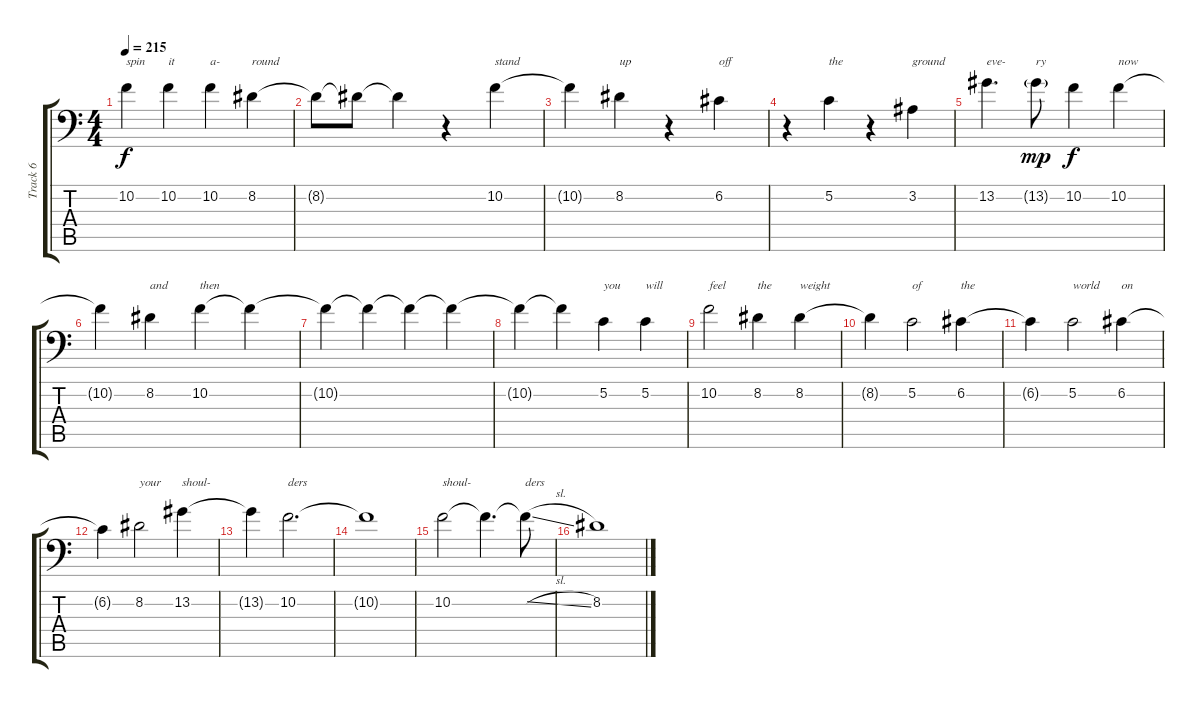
\track ("Track 6" "Track 6") {instrument bassoon}
\staff {score tabs}
\tuning (C4 G3 Eb3 Bb2 F2 Bb1) {hide}
\ts (4 4)
\tempo 215
\clef f4
\ks c
10.2.4{txt "spin" dy f} 10.2.4{txt "it"} 10.2.4{txt "a-"} 8.2.4{txt "round"} |
8.2{t}.8 8.2{t}.8 8.2{t}.4 r.4 10.2.4{txt "stand"} |
10.2{t}.4 8.2.4{txt "up"} r.4 6.2.4{txt "off"} |
r.4 5.2.4{txt "the"} r.4 3.2.4{txt "ground"} |
13.2.4{d txt "eve-"} 13.2{g}.8{txt "ry" dy mp} 10.2.4{dy f} 10.2.4{txt "now"} |
10.2{t}.4 8.2.4{txt "and"} 10.2.4{txt "then"} 10.2{t}.4 |
10.2{t}.4 10.2{t}.4 10.2{t}.4 10.2{t}.4 |
10.2{t}.4 10.2{t}.4 5.2.4{txt "you"} 5.2.4{txt "will"} |
10.2.2{txt "feel"} 8.2.4{txt "the"} 8.2.4{txt "weight"} |
8.2{t}.4 5.2.2{txt "of"} 6.2.4{txt "the"} |
6.2{t}.4 5.2.2{txt "world"} 6.2.4{txt "on"} |
6.2{t}.4 8.2.2{txt "your"} 13.2.4{txt "shoul-"} |
13.2{t}.4 10.2.2{d txt "ders"} |
10.2{t}.1 |
10.2.2{txt "shoul-"} 10.2{t}.4{d} 10.2{sl t}.8{txt "ders"} |
8.2.1
